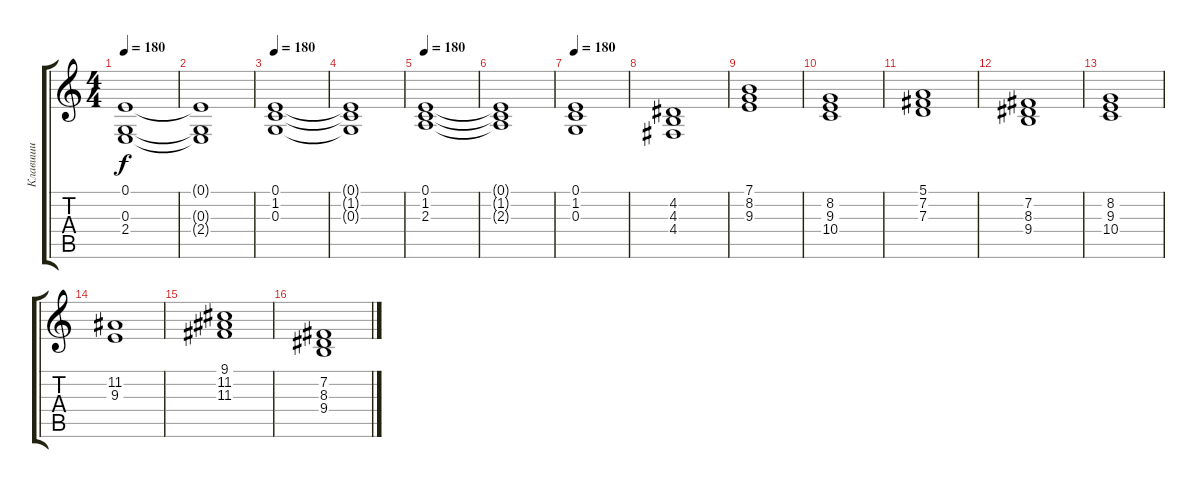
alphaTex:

\track ("Клавиши" "Клавиши") {instrument stringensemble2}
\staff {score tabs}
\tuning (E4 B3 G3 D3 A2 E2) {hide}
\ts (4 4)
\tempo 180
\clef g2
\ks c
(0.1 0.3 2.4).1{dy f} |
(0.1{t} 0.3{t} 2.4{t}).1 |
\tempo 180
(0.1 1.2 0.3).1 |
(0.1{t} 1.2{t} 0.3{t}).1 |
\tempo 180
(0.1 1.2 2.3).1 |
(0.1{t} 1.2{t} 2.3{t}).1 |
\tempo 180
(0.1 1.2 0.3).1 |
(4.2 4.3 4.4).1 |
(7.1 8.2 9.3).1{instrument choiraahs} |
(8.2 9.3 10.4).1 |
(5.1 7.2 7.3).1 |
(7.2 8.3 9.4).1 |
(8.2 9.3 10.4).1 |
(11.2 9.3).1 |
(9.1 11.2 11.3).1 |
(7.2 8.3 9.4).1
